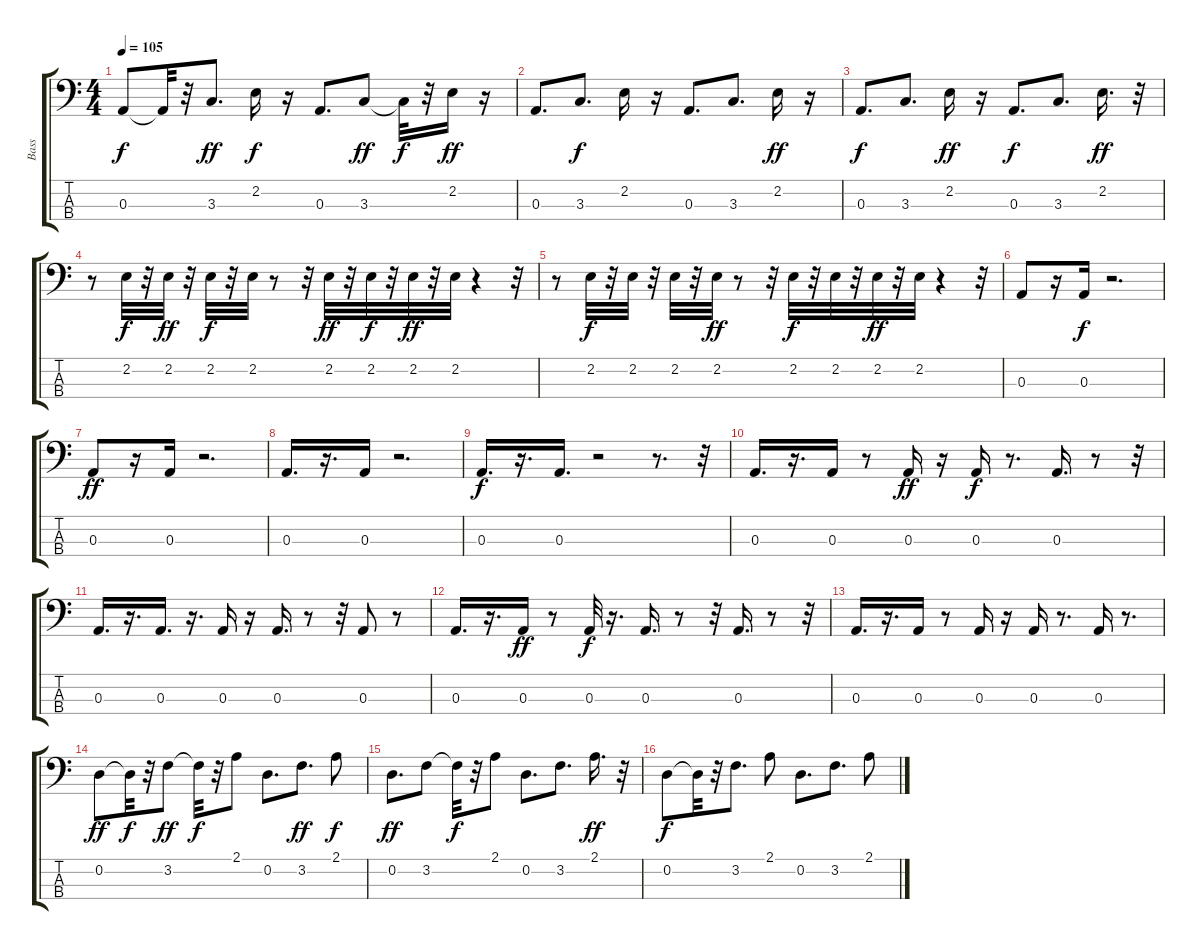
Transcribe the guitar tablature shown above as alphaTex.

\track ("Bass" "Bass") {instrument electricbassfinger}
\staff {score tabs}
\tuning (G2 D2 A1 E1) {hide}
\ts (4 4)
\tempo 105
\clef f4
\ks c
0.3.8{dy f} 0.3{t}.32 r.32 3.3.8{d dy ff} 2.2.16{dy f} r.16 0.3.8{d} 3.3.8{dy ff} 3.3{t}.32{dy f} r.32 2.2.16{dy ff} r.16 |
0.3.8{d} 3.3.8{d dy f} 2.2.16 r.16 0.3.8{d} 3.3.8{d} 2.2.16{dy ff} r.16 |
0.3.8{d dy f} 3.3.8{d} 2.2.16{dy ff} r.16 0.3.8{d dy f} 3.3.8{d} 2.2.16{d dy ff} r.32 |
r.8 2.2.32{dy f} r.32 2.2.32{dy ff} r.32 2.2.32{dy f} r.32 2.2.32 r.8 r.32 2.2.32{dy ff} r.32 2.2.32{dy f} r.32 2.2.32{dy ff} r.32 2.2.32 r.4 r.32 |
r.8 2.2.32{dy f} r.32 2.2.32 r.32 2.2.32 r.32 2.2.32{dy ff} r.8 r.32 2.2.32{dy f} r.32 2.2.32 r.32 2.2.32{dy ff} r.32 2.2.32 r.4 r.32 |
0.3.8 r.16 0.3.16{dy f} r.2{d} |
0.3.8{dy ff} r.16 0.3.16 r.2{d} |
0.3.16{d} r.16{d} 0.3.16 r.2{d} |
0.3.16{d dy f} r.16{d} 0.3.16{d} r.2 r.8{d} r.32 |
0.3.16{d} r.16{d} 0.3.16 r.8 0.3.16{dy ff} r.16 0.3.16{dy f} r.8{d} 0.3.16{d} r.8 r.32 |
0.3.16{d} r.16{d} 0.3.16{d} r.16{d} 0.3.16 r.16 0.3.16{d} r.8 r.32 0.3.8 r.8 |
0.3.16{d} r.16{d} 0.3.16{dy ff} r.8 0.3.32{dy f} r.16{d} 0.3.16{d} r.8 r.32 0.3.16{d} r.8 r.32 |
0.3.16{d} r.16{d} 0.3.16 r.8 0.3.16 r.16 0.3.16 r.8{d} 0.3.16 r.8{d} |
0.2.8{dy ff} 0.2{t}.32{dy f} r.32 3.2.8{dy ff} 3.2{t}.32{dy f} r.32 2.1.8 0.2.8{d} 3.2.8{d dy ff} 2.1.8{dy f} |
0.2.8{d dy ff} 3.2.8 3.2{t}.32{dy f} r.32 2.1.8 0.2.8{d} 3.2.8{d} 2.1.16{d dy ff} r.32 |
0.2.8{dy f} 0.2{t}.32 r.32 3.2.8{d} 2.1.8 0.2.8{d} 3.2.8{d} 2.1.8
